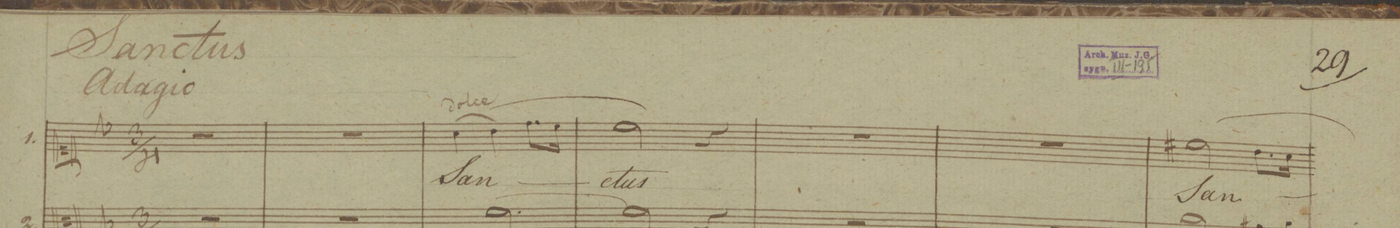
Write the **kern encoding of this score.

**kern	**text	**dynam
*I"1.	*	*
*clefC1	*	*
*k[b-]	*	*
*M3/4	*	*
2.r	.	.
=2	=2	=2
2.r	.	.
=3	=3	=3
((4a\	San-	.
4b-\)	.	.
8.dd\L	.	.
16cc\Jk	.	.
=4	=4	=4
*2\right	*	*
2cc\)	-ctus	.
4r	.	.
=5	=5	=5
2.r	.	.
=6	=6	=6
2.r	.	.
=7	=7	=7
(2cc#X\	San-	.
8.b-\L	.	.
16a\Jk)	.	.
=8	=8	=8
*-	*-	*-
